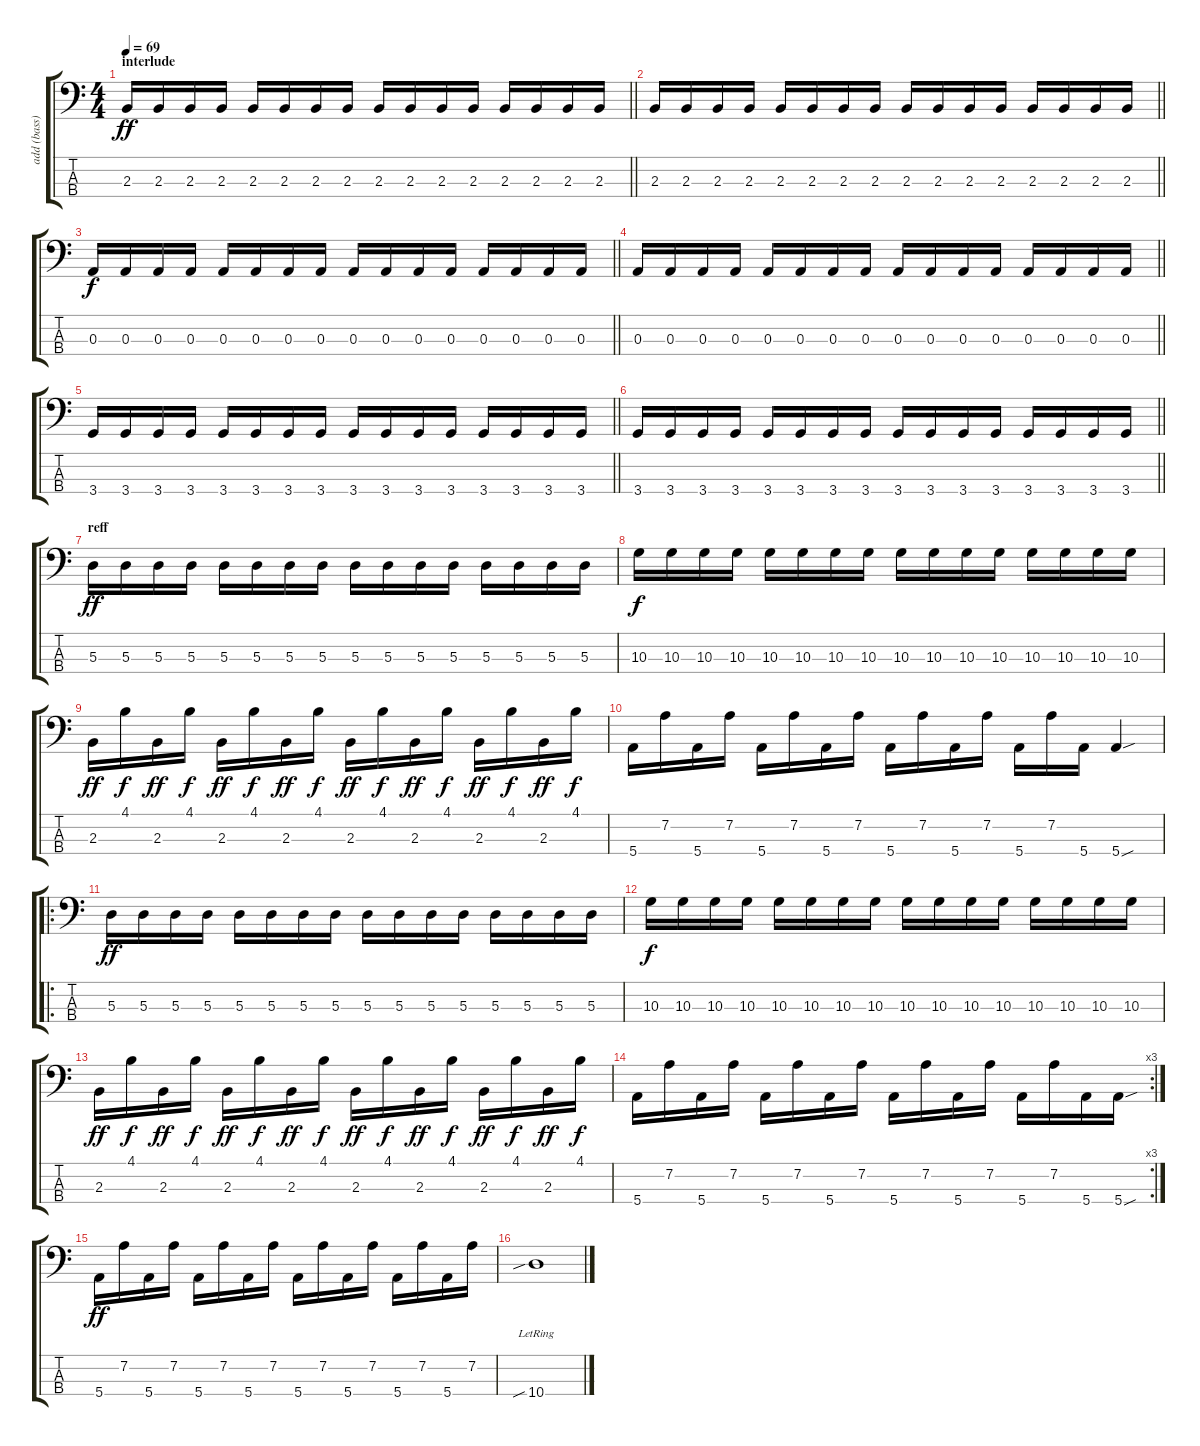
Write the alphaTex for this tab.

\track ("add (bass)" "add (bass)") {instrument electricbassfinger}
\staff {score tabs}
\tuning (G2 D2 A1 E1) {hide}
\ts (4 4)
\section ("" "interlude")
\tempo 69
\clef f4
\barLineRight lightlight
\ks c
2.3.16{dy ff} 2.3.16 2.3.16 2.3.16 2.3.16 2.3.16 2.3.16 2.3.16 2.3.16 2.3.16 2.3.16 2.3.16 2.3.16 2.3.16 2.3.16 2.3.16 |
\barLineRight lightlight
2.3.16 2.3.16 2.3.16 2.3.16 2.3.16 2.3.16 2.3.16 2.3.16 2.3.16 2.3.16 2.3.16 2.3.16 2.3.16 2.3.16 2.3.16 2.3.16 |
\barLineRight lightlight
0.3.16{dy f} 0.3.16 0.3.16 0.3.16 0.3.16 0.3.16 0.3.16 0.3.16 0.3.16 0.3.16 0.3.16 0.3.16 0.3.16 0.3.16 0.3.16 0.3.16 |
\barLineRight lightlight
0.3.16 0.3.16 0.3.16 0.3.16 0.3.16 0.3.16 0.3.16 0.3.16 0.3.16 0.3.16 0.3.16 0.3.16 0.3.16 0.3.16 0.3.16 0.3.16 |
\barLineRight lightlight
3.4.16 3.4.16 3.4.16 3.4.16 3.4.16 3.4.16 3.4.16 3.4.16 3.4.16 3.4.16 3.4.16 3.4.16 3.4.16 3.4.16 3.4.16 3.4.16 |
\barLineRight lightlight
3.4.16 3.4.16 3.4.16 3.4.16 3.4.16 3.4.16 3.4.16 3.4.16 3.4.16 3.4.16 3.4.16 3.4.16 3.4.16 3.4.16 3.4.16 3.4.16 |
\section ("" "reff")
5.3.16{dy ff} 5.3.16 5.3.16 5.3.16 5.3.16 5.3.16 5.3.16 5.3.16 5.3.16 5.3.16 5.3.16 5.3.16 5.3.16 5.3.16 5.3.16 5.3.16 |
10.3.16{dy f} 10.3.16 10.3.16 10.3.16 10.3.16 10.3.16 10.3.16 10.3.16 10.3.16 10.3.16 10.3.16 10.3.16 10.3.16 10.3.16 10.3.16 10.3.16 |
2.3.16{dy ff} 4.1.16{dy f} 2.3.16{dy ff} 4.1.16{dy f} 2.3.16{dy ff} 4.1.16{dy f} 2.3.16{dy ff} 4.1.16{dy f} 2.3.16{dy ff} 4.1.16{dy f} 2.3.16{dy ff} 4.1.16{dy f} 2.3.16{dy ff} 4.1.16{dy f} 2.3.16{dy ff} 4.1.16{dy f} |
5.4.16 7.2.16 5.4.16 7.2.16 5.4.16 7.2.16 5.4.16 7.2.16 5.4.16 7.2.16 5.4.16 7.2.16 5.4.16 7.2.16 5.4.16 5.4{sou}.4 |
\ro
5.3.16{dy ff} 5.3.16 5.3.16 5.3.16 5.3.16 5.3.16 5.3.16 5.3.16 5.3.16 5.3.16 5.3.16 5.3.16 5.3.16 5.3.16 5.3.16 5.3.16 |
10.3.16{dy f} 10.3.16 10.3.16 10.3.16 10.3.16 10.3.16 10.3.16 10.3.16 10.3.16 10.3.16 10.3.16 10.3.16 10.3.16 10.3.16 10.3.16 10.3.16 |
2.3.16{dy ff} 4.1.16{dy f} 2.3.16{dy ff} 4.1.16{dy f} 2.3.16{dy ff} 4.1.16{dy f} 2.3.16{dy ff} 4.1.16{dy f} 2.3.16{dy ff} 4.1.16{dy f} 2.3.16{dy ff} 4.1.16{dy f} 2.3.16{dy ff} 4.1.16{dy f} 2.3.16{dy ff} 4.1.16{dy f} |
\rc 3
5.4.16 7.2.16 5.4.16 7.2.16 5.4.16 7.2.16 5.4.16 7.2.16 5.4.16 7.2.16 5.4.16 7.2.16 5.4.16 7.2.16 5.4.16 5.4{sou}.16 |
5.4.16{dy ff} 7.2.16 5.4.16 7.2.16 5.4.16 7.2.16 5.4.16 7.2.16 5.4.16 7.2.16 5.4.16 7.2.16 5.4.16 7.2.16 5.4.16 7.2.16 |
10.4{sib lr}.1
